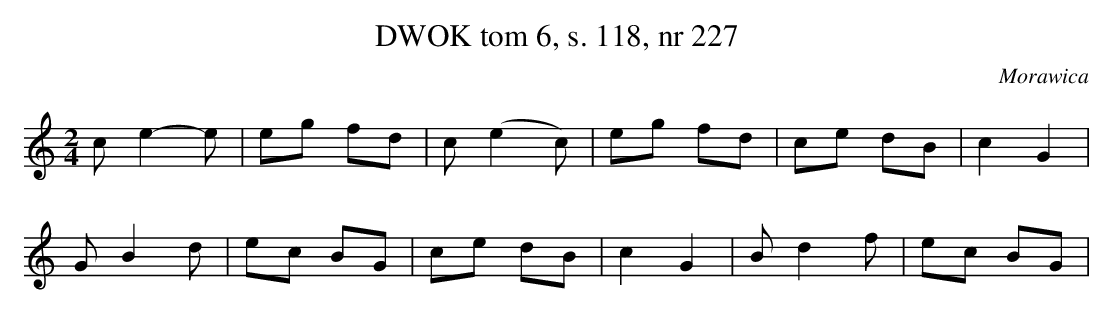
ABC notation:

X:1
T:DWOK tom 6, s. 118, nr 227
O:Morawica
L:1/16
M:2/4
K:C
c2e4-e2|e2g2 f2d2|c2(e4c2)|e2g2 f2d2|c2e2 d2B2|c4 G4|
G2B4d2|e2c2 B2G2|c2e2 d2B2|c4 G4| B2d4f2|e2c2 B2G2|
